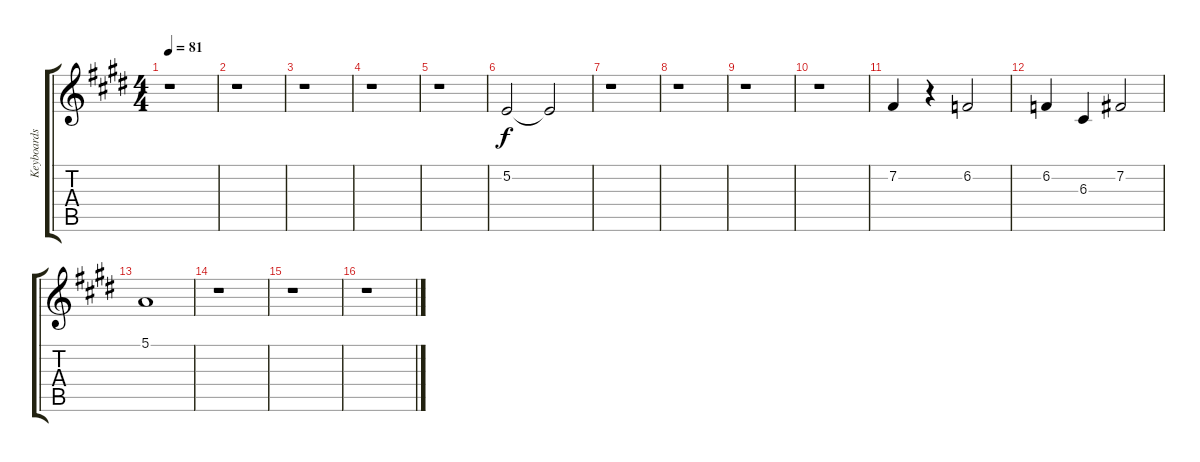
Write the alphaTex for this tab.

\track ("Keyboards" "Keyboards") {instrument pad3polysynth}
\staff {score tabs}
\tuning (E4 B3 G3 D3 A2 E2) {hide}
\ts (4 4)
\tempo 81
\clef g2
\ks c#minor
r.1{dy f} |
r.1 |
\ks e
r.1 |
\ks c#minor
r.1 |
r.1 |
\ks e
5.2.2 5.2{t}.2 |
\ks c#minor
r.1 |
r.1 |
r.1 |
\ks e
r.1 |
\ks c#minor
7.2.4 r.4 6.2.2 |
6.2.4 6.3.4 7.2.2 |
5.1.1 |
\ks e
r.1 |
\ks c#minor
r.1 |
r.1
